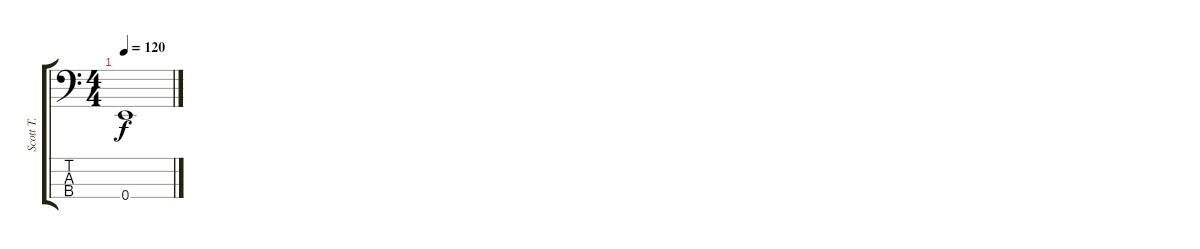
\track ("Scott T." "Scott T.") {instrument electricbassfinger}
\staff {score tabs}
\tuning (G2 D2 A1 E1) {hide}
\ts (4 4)
\tempo 120
\clef f4
\ks c
0.4{t}.1{dy f}
